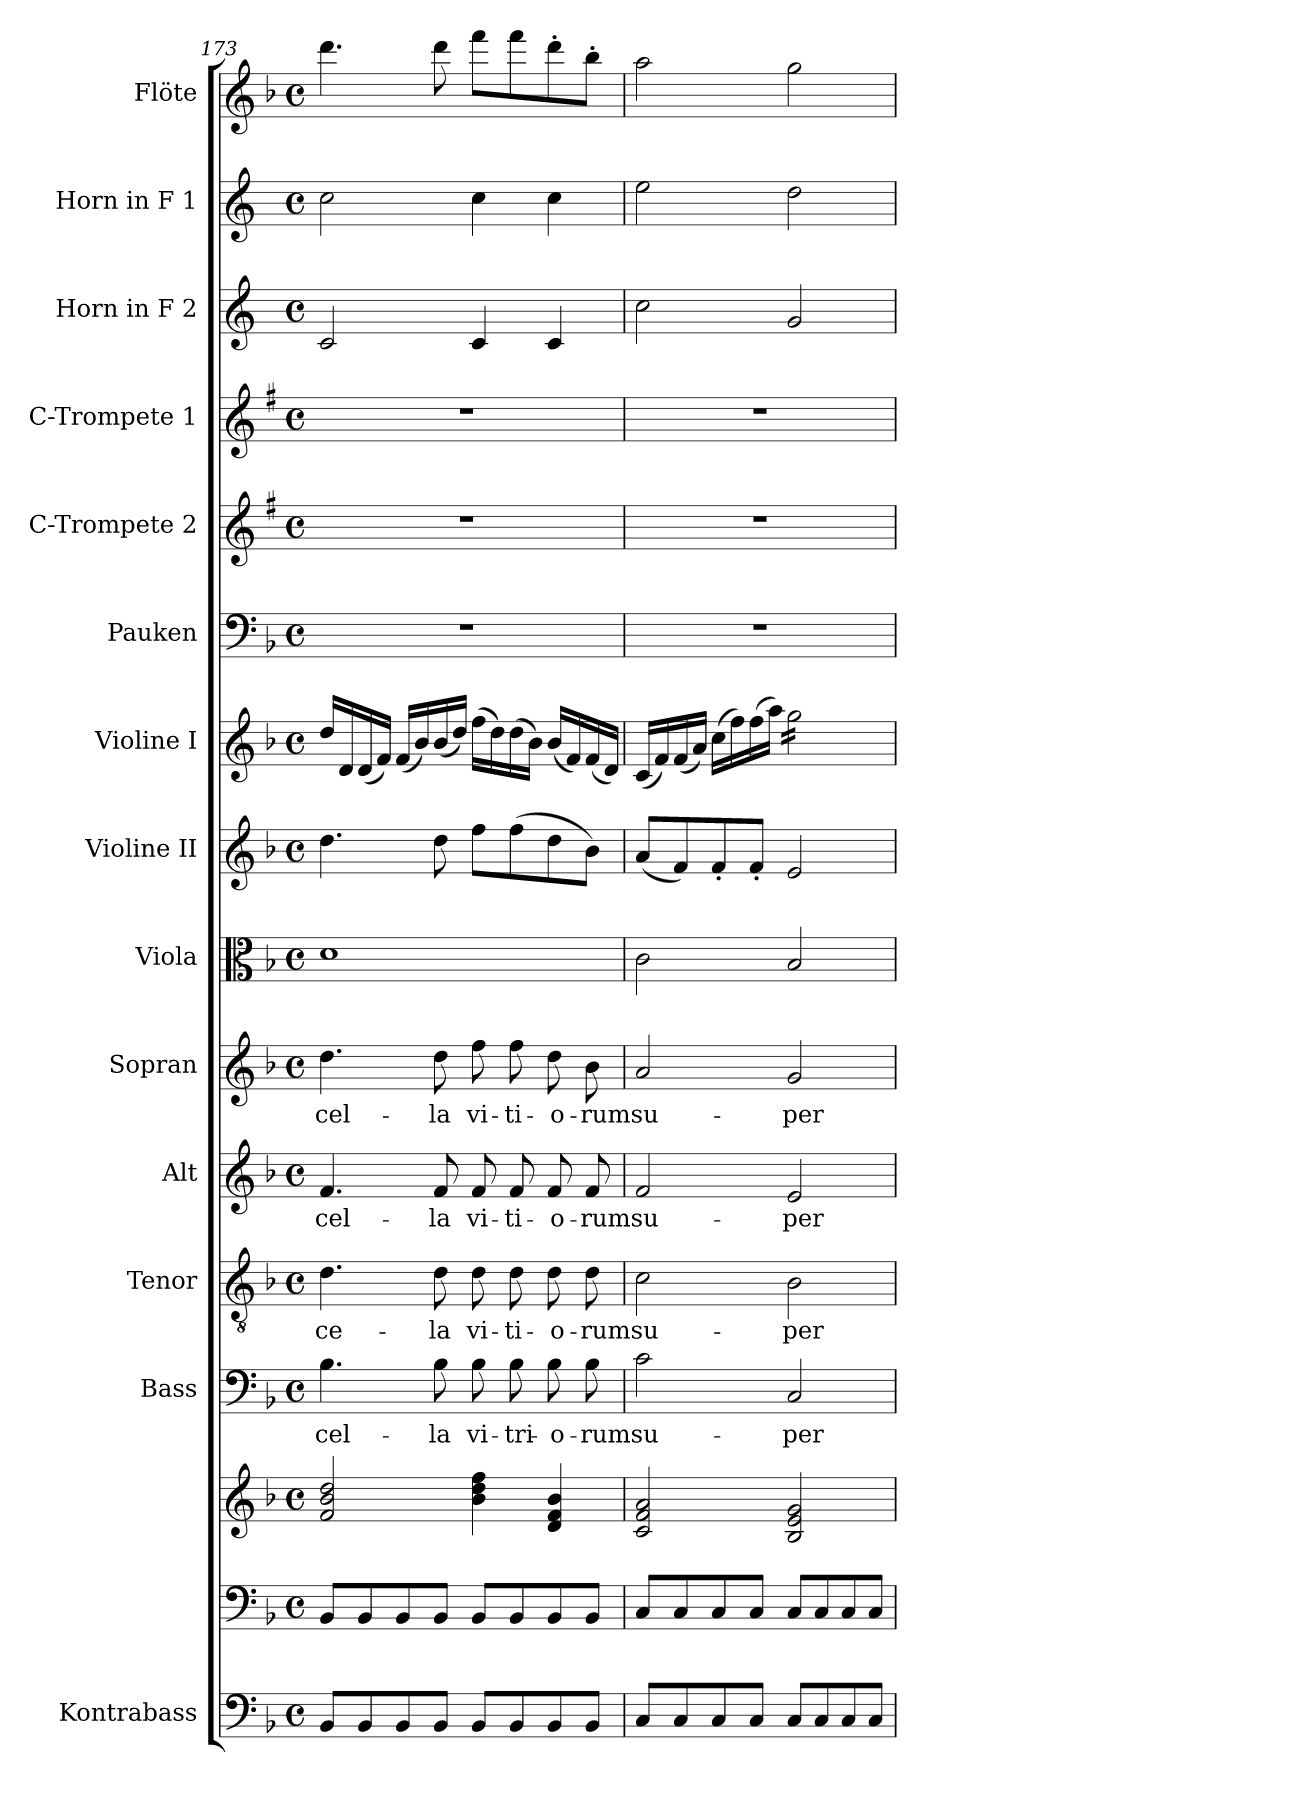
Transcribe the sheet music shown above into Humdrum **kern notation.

**kern	**kern	**kern	**kern	**text	**kern	**text	**kern	**text	**kern	**text	**kern	**kern	**kern	**kern	**kern	**kern	**kern	**kern	**kern
*part15	*part14	*part14	*part13	*part13	*part12	*part12	*part11	*part11	*part10	*part10	*part9	*part8	*part7	*part6	*part5	*part4	*part3	*part2	*part1
*staff16	*staff15	*staff14	*staff13	*staff13	*staff12	*staff12	*staff11	*staff11	*staff10	*staff10	*staff9	*staff8	*staff7	*staff6	*staff5	*staff4	*staff3	*staff2	*staff1
*I"Kontrabass	*	*	*I"Bass	*	*I"Tenor	*	*I"Alt	*	*I"Sopran	*	*I"Viola	*I"Violine II	*I"Violine I	*I"Pauken	*I"C-Trompete 2	*I"C-Trompete 1	*I"Horn in F 2	*I"Horn in F 1	*I"Flöte
*I'Kb.	*	*	*I'B.	*	*I'T.	*	*I'A.	*	*I'S.	*	*I'Vla.	*I'Vl. II	*I'Vl. I	*I'Pk.	*I'C Trp. 2	*I'C Trp. 1	*	*	*I'Fl.
*clefF4	*clefF4	*clefG2	*clefF4	*	*clefGv2	*	*clefG2	*	*clefG2	*	*clefC3	*clefG2	*clefG2	*clefF4	*clefG2	*clefG2	*clefG2	*clefG2	*clefG2
*ITrd7c12	*	*	*	*	*	*	*	*	*	*	*	*	*	*	*ITrd1c2	*ITrd1c2	*ITrd4c7	*ITrd4c7	*
*k[b-]	*k[b-]	*k[b-]	*k[b-]	*	*k[b-]	*	*k[b-]	*	*k[b-]	*	*k[b-]	*k[b-]	*k[b-]	*k[b-]	*k[b-]	*k[b-]	*k[b-]	*k[b-]	*k[b-]
*F:	*F:	*F:	*F:	*	*F:	*	*F:	*	*F:	*	*F:	*F:	*F:	*F:	*F:	*F:	*F:	*F:	*F:
*M4/4	*M4/4	*M4/4	*M4/4	*	*M4/4	*	*M4/4	*	*M4/4	*	*M4/4	*M4/4	*M4/4	*M4/4	*M4/4	*M4/4	*M4/4	*M4/4	*M4/4
*met(c)	*met(c)	*met(c)	*met(c)	*	*met(c)	*	*met(c)	*	*met(c)	*	*met(c)	*met(c)	*met(c)	*met(c)	*met(c)	*met(c)	*met(c)	*met(c)	*met(c)
=173	=173	=173	=173	=173	=173	=173	=173	=173	=173	=173	=173	=173	=173	=173	=173	=173	=173	=173	=173
!	!	!	!	!LO:LY:b	!	!LO:LY:b	!	!LO:LY:b	!	!LO:LY:b	!	!	!	!	!	!	!	!	!
8BBB-/L	8BB-/L	2f/ 2b-/ 2dd/	4.B-\	-cel-	4.d\	-ce-	4.f/	-cel-	4.dd\	-cel-	1d	4.dd\	16dd/LL	1r	1r	1r	2F/	2f\	4.ddd\
.	.	.	.	.	.	.	.	.	.	.	.	.	16d/	.	.	.	.	.	.
8BBB-/	8BB-/	.	.	.	.	.	.	.	.	.	.	.	(<16d/	.	.	.	.	.	.
.	.	.	.	.	.	.	.	.	.	.	.	.	16f/JJ)	.	.	.	.	.	.
8BBB-/	8BB-/	.	.	.	.	.	.	.	.	.	.	.	(<16f/LL	.	.	.	.	.	.
.	.	.	.	.	.	.	.	.	.	.	.	.	16b-/)	.	.	.	.	.	.
!	!	!	!	!LO:LY:b	!	!LO:LY:b	!	!LO:LY:b	!	!LO:LY:b	!	!	!	!	!	!	!	!	!
8BBB-/J	8BB-/J	.	8B-\	-la	8d\	-la	8f/	-la	8dd\	-la	.	8dd\	(<16b-/	.	.	.	.	.	8ddd\
.	.	.	.	.	.	.	.	.	.	.	.	.	16dd/JJ)	.	.	.	.	.	.
!	!	!	!	!LO:LY:b	!	!LO:LY:b	!	!LO:LY:b	!	!LO:LY:b	!	!	!	!	!	!	!	!	!
8BBB-/L	8BB-/L	4b-\ 4dd\ 4ff\	8B-\	vi-	8d\	vi-	8f/	vi-	8ff\	vi-	.	8ff\L	(>16ff\LL	.	.	.	4F/	4f\	8fff\L
.	.	.	.	.	.	.	.	.	.	.	.	.	16dd\)	.	.	.	.	.	.
!	!	!	!	!LO:LY:b	!	!LO:LY:b	!	!LO:LY:b	!	!LO:LY:b	!	!	!	!	!	!	!	!	!
8BBB-/	8BB-/	.	8B-\	-tri-	8d\	-ti-	8f/	-ti-	8ff\	-ti-	.	(>8ff\	(>16dd\	.	.	.	.	.	8fff\
.	.	.	.	.	.	.	.	.	.	.	.	.	16b-\JJ)	.	.	.	.	.	.
!	!	!	!	!LO:LY:b	!	!LO:LY:b	!	!LO:LY:b	!	!LO:LY:b	!	!	!	!	!	!	!	!	!
8BBB-/	8BB-/	4d/ 4f/ 4b-/	8B-\	-o-	8d\	-o-	8f/	-o-	8dd\	-o-	.	8dd\	(<16b-/LL	.	.	.	4F/	4f\	8ddd'>\
.	.	.	.	.	.	.	.	.	.	.	.	.	16f/)	.	.	.	.	.	.
!	!	!	!	!LO:LY:b	!	!LO:LY:b	!	!LO:LY:b	!	!LO:LY:b	!	!	!	!	!	!	!	!	!
8BBB-/J	8BB-/J	.	8B-\	-rum	8d\	-rum	8f/	-rum	8b-\	-rum	.	8b-\J)	(<16f/	.	.	.	.	.	8bb-'>\J
.	.	.	.	.	.	.	.	.	.	.	.	.	16d/JJ)	.	.	.	.	.	.
=174	=174	=174	=174	=174	=174	=174	=174	=174	=174	=174	=174	=174	=174	=174	=174	=174	=174	=174	=174
!	!	!	!	!LO:LY:b	!	!LO:LY:b	!	!LO:LY:b	!	!LO:LY:b	!	!	!	!	!	!	!	!	!
8CC/L	8C/L	2c/ 2f/ 2a/	2c\	su-	2c\	su-	2f/	su-	2a/	su-	2c\	(<8a/L	(<16c/LL	1r	1r	1r	2f\	2a\	2aa\
.	.	.	.	.	.	.	.	.	.	.	.	.	16f/)	.	.	.	.	.	.
8CC/	8C/	.	.	.	.	.	.	.	.	.	.	8f/)	(<16f/	.	.	.	.	.	.
.	.	.	.	.	.	.	.	.	.	.	.	.	16a/JJ)	.	.	.	.	.	.
8CC/	8C/	.	.	.	.	.	.	.	.	.	.	8f'</	(>16cc\LL	.	.	.	.	.	.
.	.	.	.	.	.	.	.	.	.	.	.	.	16ff\)	.	.	.	.	.	.
8CC/J	8C/J	.	.	.	.	.	.	.	.	.	.	8f'</J	(>16ff\	.	.	.	.	.	.
.	.	.	.	.	.	.	.	.	.	.	.	.	16aa\JJ)	.	.	.	.	.	.
!	!	!	!	!LO:LY:b	!	!LO:LY:b	!	!LO:LY:b	!	!LO:LY:b	!	!	!	!	!	!	!	!	!
*	*	*	*	*	*	*	*	*	*	*	*	*	*tremolo	*	*	*	*	*	*
8CC/L	8C/L	2B-/ 2e/ 2g/	2C/	-per	2B-\	-per	2e/	-per	2g/	-per	2B-/	2e/	16gg\LL	.	.	.	2c/	2g\	2gg\
.	.	.	.	.	.	.	.	.	.	.	.	.	16gg\	.	.	.	.	.	.
8CC/	8C/	.	.	.	.	.	.	.	.	.	.	.	16gg\	.	.	.	.	.	.
.	.	.	.	.	.	.	.	.	.	.	.	.	16gg\	.	.	.	.	.	.
8CC/	8C/	.	.	.	.	.	.	.	.	.	.	.	16gg\	.	.	.	.	.	.
.	.	.	.	.	.	.	.	.	.	.	.	.	16gg\	.	.	.	.	.	.
8CC/J	8C/J	.	.	.	.	.	.	.	.	.	.	.	16gg\	.	.	.	.	.	.
.	.	.	.	.	.	.	.	.	.	.	.	.	16gg\JJ	.	.	.	.	.	.
*	*	*	*	*	*	*	*	*	*	*	*	*	*Xtremolo	*	*	*	*	*	*
=	=	=	=	=	=	=	=	=	=	=	=	=	=	=	=	=	=	=	=
*-	*-	*-	*-	*-	*-	*-	*-	*-	*-	*-	*-	*-	*-	*-	*-	*-	*-	*-	*-
